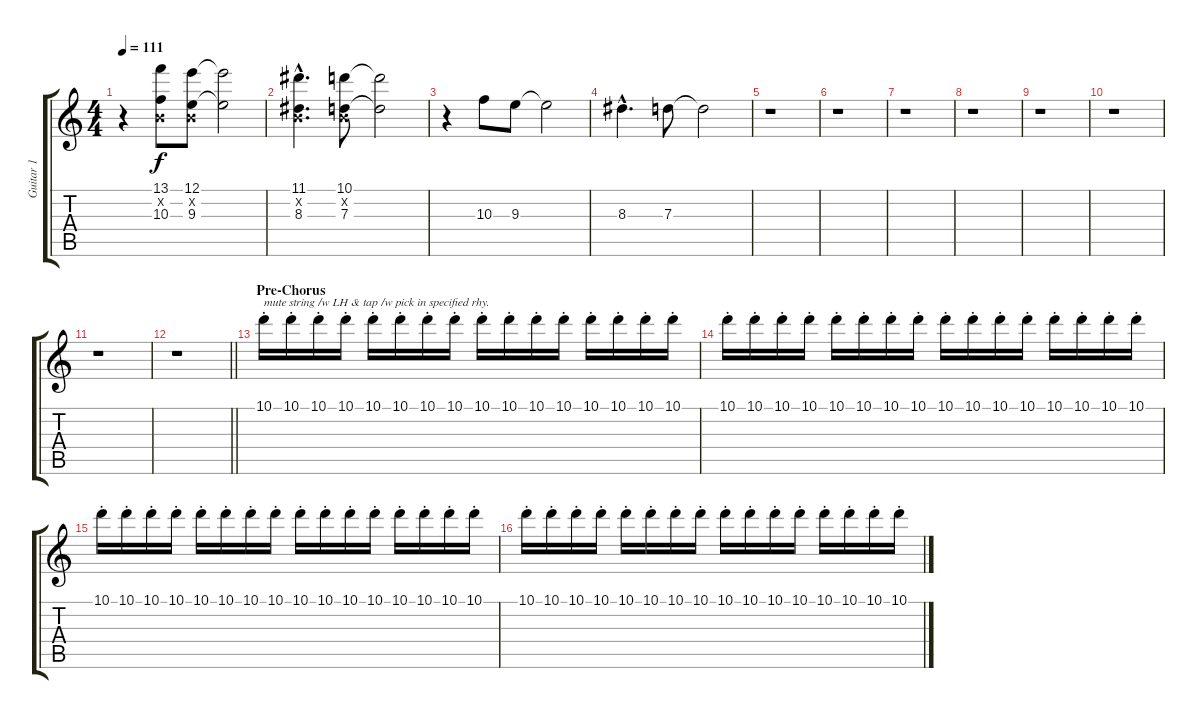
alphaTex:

\track ("Guitar 1" "Guitar 1") {instrument distortionguitar}
\staff {score tabs}
\tuning (E4 B3 G3 D3 A2 D2) {hide}
\ts (4 4)
\tempo 111
\clef g2
\ks c
r.4{dy f} (13.1 0.2{x} 10.3).8 (12.1 0.2{x} 9.3).8 (12.1{t} 9.3{t}).2 |
(11.1{hac} 0.2{hac x} 8.3{hac}).4{d} (10.1 0.2{x} 7.3).8 (10.1{t} 7.3{t}).2 |
r.4 10.3.8 9.3.8 9.3{t}.2 |
8.3{hac}.4{d} 7.3.8 7.3{t}.2 |
r.1 |
r.1 |
r.1 |
r.1 |
r.1 |
r.1 |
r.1 |
\barLineRight lightlight
r.1 |
\section ("" "Pre-Chorus")
10.1{st}.16{txt "mute string /w LH & tap /w pick in specified rhy."} 10.1{st}.16 10.1{st}.16 10.1{st}.16 10.1{st}.16 10.1{st}.16 10.1{st}.16 10.1{st}.16 10.1{st}.16 10.1{st}.16 10.1{st}.16 10.1{st}.16 10.1{st}.16 10.1{st}.16 10.1{st}.16 10.1{st}.16 |
10.1{st}.16 10.1{st}.16 10.1{st}.16 10.1{st}.16 10.1{st}.16 10.1{st}.16 10.1{st}.16 10.1{st}.16 10.1{st}.16 10.1{st}.16 10.1{st}.16 10.1{st}.16 10.1{st}.16 10.1{st}.16 10.1{st}.16 10.1{st}.16 |
10.1{st}.16 10.1{st}.16 10.1{st}.16 10.1{st}.16 10.1{st}.16 10.1{st}.16 10.1{st}.16 10.1{st}.16 10.1{st}.16 10.1{st}.16 10.1{st}.16 10.1{st}.16 10.1{st}.16 10.1{st}.16 10.1{st}.16 10.1{st}.16 |
10.1{st}.16 10.1{st}.16 10.1{st}.16 10.1{st}.16 10.1{st}.16 10.1{st}.16 10.1{st}.16 10.1{st}.16 10.1{st}.16 10.1{st}.16 10.1{st}.16 10.1{st}.16 10.1{st}.16 10.1{st}.16 10.1{st}.16 10.1{st}.16
